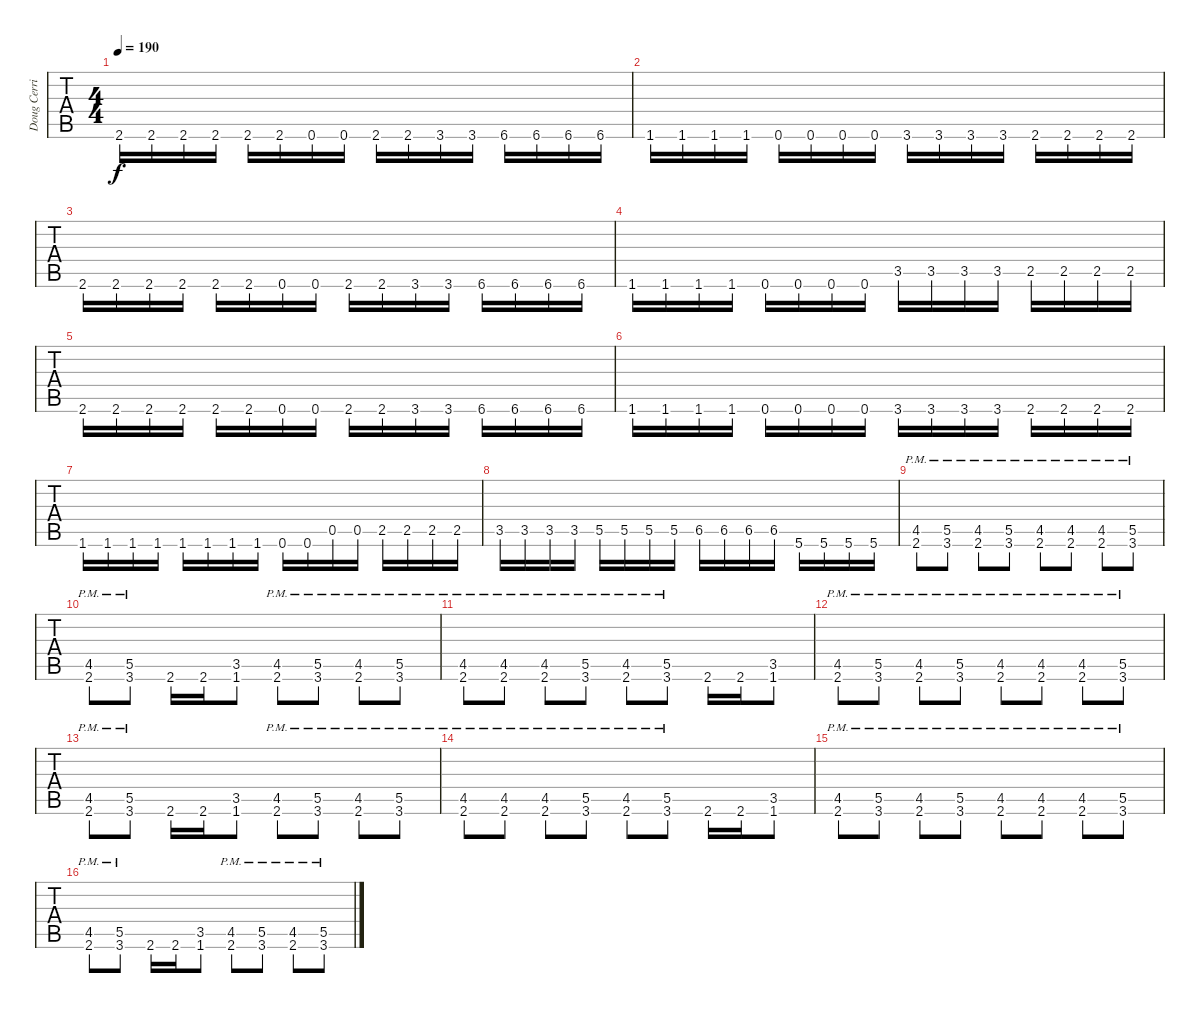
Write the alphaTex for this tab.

\track ("Doug Cerrito" "Doug Cerri") {instrument distortionguitar}
\staff {tabs}
\tuning (C4 G3 Eb3 Bb2 F2 C2) {hide}
\ts (4 4)
\tempo 190
\clef g2
\ks c
2.6.16{dy f} 2.6.16 2.6.16 2.6.16 2.6.16 2.6.16 0.6.16 0.6.16 2.6.16 2.6.16 3.6.16 3.6.16 6.6.16 6.6.16 6.6.16 6.6.16 |
1.6.16 1.6.16 1.6.16 1.6.16 0.6.16 0.6.16 0.6.16 0.6.16 3.6.16 3.6.16 3.6.16 3.6.16 2.6.16 2.6.16 2.6.16 2.6.16 |
2.6.16 2.6.16 2.6.16 2.6.16 2.6.16 2.6.16 0.6.16 0.6.16 2.6.16 2.6.16 3.6.16 3.6.16 6.6.16 6.6.16 6.6.16 6.6.16 |
1.6.16 1.6.16 1.6.16 1.6.16 0.6.16 0.6.16 0.6.16 0.6.16 3.5.16 3.5.16 3.5.16 3.5.16 2.5.16 2.5.16 2.5.16 2.5.16 |
2.6.16 2.6.16 2.6.16 2.6.16 2.6.16 2.6.16 0.6.16 0.6.16 2.6.16 2.6.16 3.6.16 3.6.16 6.6.16 6.6.16 6.6.16 6.6.16 |
1.6.16 1.6.16 1.6.16 1.6.16 0.6.16 0.6.16 0.6.16 0.6.16 3.6.16 3.6.16 3.6.16 3.6.16 2.6.16 2.6.16 2.6.16 2.6.16 |
1.6.16 1.6.16 1.6.16 1.6.16 1.6.16 1.6.16 1.6.16 1.6.16 0.6.16 0.6.16 0.5.16 0.5.16 2.5.16 2.5.16 2.5.16 2.5.16 |
3.5.16 3.5.16 3.5.16 3.5.16 5.5.16 5.5.16 5.5.16 5.5.16 6.5.16 6.5.16 6.5.16 6.5.16 5.6.16 5.6.16 5.6.16 5.6.16 |
(4.5{pm} 2.6{pm}).8 (5.5{pm} 3.6{pm}).8 (4.5{pm} 2.6{pm}).8 (5.5{pm} 3.6{pm}).8 (4.5{pm} 2.6{pm}).8 (4.5{pm} 2.6{pm}).8 (4.5{pm} 2.6{pm}).8 (5.5{pm} 3.6{pm}).8 |
(4.5{pm} 2.6{pm}).8 (5.5{pm} 3.6{pm}).8 2.6.16 2.6.16 (3.5 1.6).8 (4.5{pm} 2.6{pm}).8 (5.5{pm} 3.6{pm}).8 (4.5{pm} 2.6{pm}).8 (5.5{pm} 3.6{pm}).8 |
(4.5{pm} 2.6{pm}).8 (4.5{pm} 2.6{pm}).8 (4.5{pm} 2.6{pm}).8 (5.5{pm} 3.6{pm}).8 (4.5{pm} 2.6{pm}).8 (5.5{pm} 3.6{pm}).8 2.6.16 2.6.16 (3.5 1.6).8 |
(4.5{pm} 2.6{pm}).8 (5.5{pm} 3.6{pm}).8 (4.5{pm} 2.6{pm}).8 (5.5{pm} 3.6{pm}).8 (4.5{pm} 2.6{pm}).8 (4.5{pm} 2.6{pm}).8 (4.5{pm} 2.6{pm}).8 (5.5{pm} 3.6{pm}).8 |
(4.5{pm} 2.6{pm}).8 (5.5{pm} 3.6{pm}).8 2.6.16 2.6.16 (3.5 1.6).8 (4.5{pm} 2.6{pm}).8 (5.5{pm} 3.6{pm}).8 (4.5{pm} 2.6{pm}).8 (5.5{pm} 3.6{pm}).8 |
(4.5{pm} 2.6{pm}).8 (4.5{pm} 2.6{pm}).8 (4.5{pm} 2.6{pm}).8 (5.5{pm} 3.6{pm}).8 (4.5{pm} 2.6{pm}).8 (5.5{pm} 3.6{pm}).8 2.6.16 2.6.16 (3.5 1.6).8 |
(4.5{pm} 2.6{pm}).8 (5.5{pm} 3.6{pm}).8 (4.5{pm} 2.6{pm}).8 (5.5{pm} 3.6{pm}).8 (4.5{pm} 2.6{pm}).8 (4.5{pm} 2.6{pm}).8 (4.5{pm} 2.6{pm}).8 (5.5{pm} 3.6{pm}).8 |
(4.5{pm} 2.6{pm}).8 (5.5{pm} 3.6{pm}).8 2.6.16 2.6.16 (3.5 1.6).8 (4.5{pm} 2.6{pm}).8 (5.5{pm} 3.6{pm}).8 (4.5{pm} 2.6{pm}).8 (5.5{pm} 3.6{pm}).8
